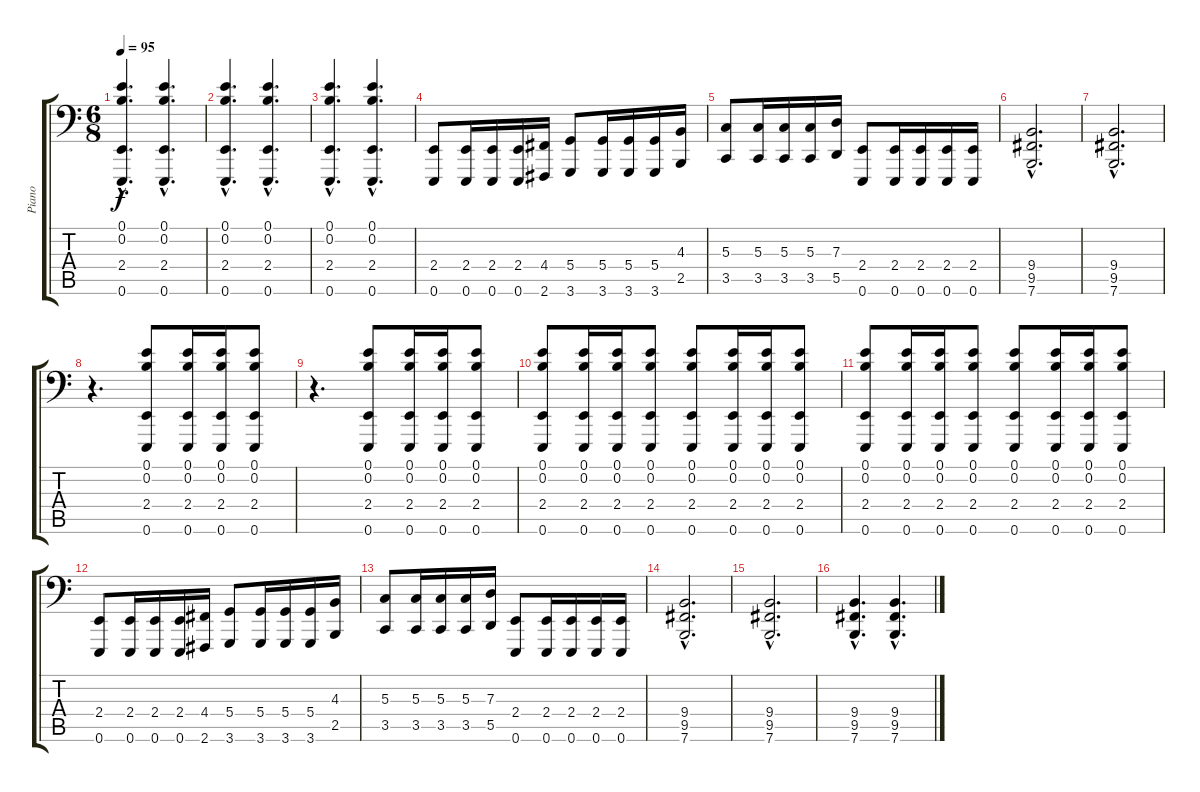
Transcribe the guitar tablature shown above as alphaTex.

\track ("Piano" "Piano") {instrument acousticgrandpiano}
\staff {score tabs}
\tuning (E4 B3 G2 D2 A1 E1) {hide}
\ts (6 8)
\tempo 95
\clef f4
\ks c
(0.1{hac} 0.2{hac} 2.4{hac} 0.6{hac}).4{d dy f} (0.1{hac} 0.2{hac} 2.4{hac} 0.6{hac}).4{d} |
(0.1{hac} 0.2{hac} 2.4{hac} 0.6{hac}).4{d} (0.1{hac} 0.2{hac} 2.4{hac} 0.6{hac}).4{d} |
(0.1{hac} 0.2{hac} 2.4{hac} 0.6{hac}).4{d} (0.1{hac} 0.2{hac} 2.4{hac} 0.6{hac}).4{d} |
(2.4 0.6).8 (2.4 0.6).16 (2.4 0.6).16 (2.4 0.6).16 (4.4 2.6).16 (5.4 3.6).8 (5.4 3.6).16 (5.4 3.6).16 (5.4 3.6).16 (4.3 2.5).16 |
(5.3 3.5).8 (5.3 3.5).16 (5.3 3.5).16 (5.3 3.5).16 (7.3 5.5).16 (2.4 0.6).8 (2.4 0.6).16 (2.4 0.6).16 (2.4 0.6).16 (2.4 0.6).16 |
(9.4{hac} 9.5{hac} 7.6{hac}).2{d} |
(9.4{hac} 9.5{hac} 7.6{hac}).2{d} |
r.4{d} (0.1 0.2 2.4 0.6).8 (0.1 0.2 2.4 0.6).16 (0.1 0.2 2.4 0.6).16 (0.1 0.2 2.4 0.6).8 |
r.4{d} (0.1 0.2 2.4 0.6).8 (0.1 0.2 2.4 0.6).16 (0.1 0.2 2.4 0.6).16 (0.1 0.2 2.4 0.6).8 |
(0.1 0.2 2.4 0.6).8 (0.1 0.2 2.4 0.6).16 (0.1 0.2 2.4 0.6).16 (0.1 0.2 2.4 0.6).8 (0.1 0.2 2.4 0.6).8 (0.1 0.2 2.4 0.6).16 (0.1 0.2 2.4 0.6).16 (0.1 0.2 2.4 0.6).8 |
(0.1 0.2 2.4 0.6).8 (0.1 0.2 2.4 0.6).16 (0.1 0.2 2.4 0.6).16 (0.1 0.2 2.4 0.6).8 (0.1 0.2 2.4 0.6).8 (0.1 0.2 2.4 0.6).16 (0.1 0.2 2.4 0.6).16 (0.1 0.2 2.4 0.6).8 |
(2.4 0.6).8 (2.4 0.6).16 (2.4 0.6).16 (2.4 0.6).16 (4.4 2.6).16 (5.4 3.6).8 (5.4 3.6).16 (5.4 3.6).16 (5.4 3.6).16 (4.3 2.5).16 |
(5.3 3.5).8 (5.3 3.5).16 (5.3 3.5).16 (5.3 3.5).16 (7.3 5.5).16 (2.4 0.6).8 (2.4 0.6).16 (2.4 0.6).16 (2.4 0.6).16 (2.4 0.6).16 |
(9.4{hac} 9.5{hac} 7.6{hac}).2{d} |
(9.4{hac} 9.5{hac} 7.6{hac}).2{d} |
(9.4{hac} 9.5{hac} 7.6{hac}).4{d} (9.4{hac} 9.5{hac} 7.6{hac}).4{d}
